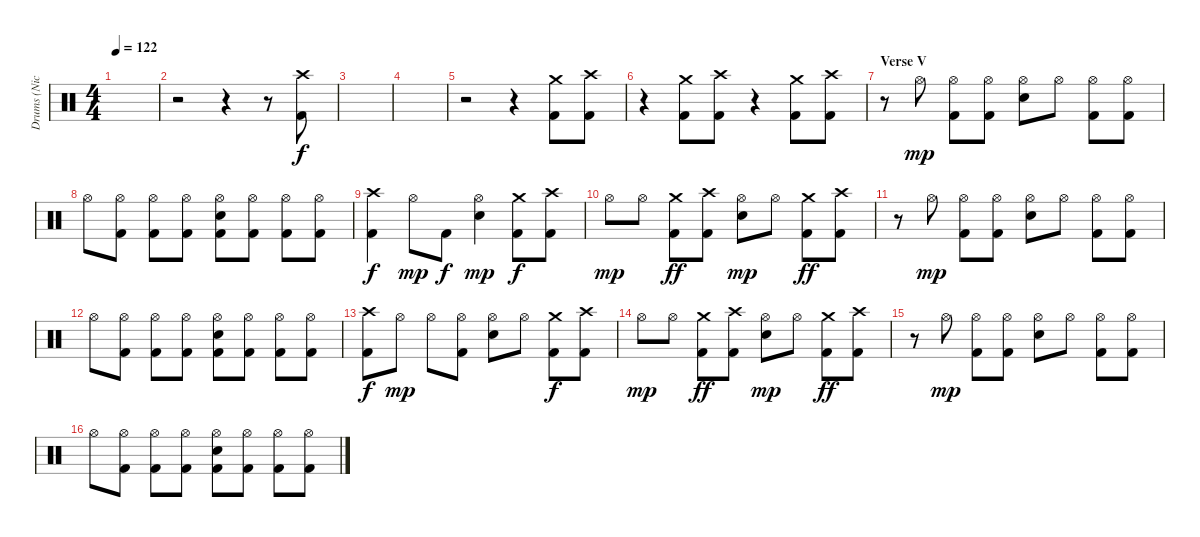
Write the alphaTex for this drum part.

\track ("Drums (Nick Menza)" "Drums (Nic") {instrument percussion}
\staff {score}
\articulation defaults
\ts (4 4)
\tempo 122
\clef neutral
\ks c
|
r.2 r.4 r.8 ("Crash high (hit)" "Kick (hit) 2").8 |
|
|
r.2 r.4 ("Crash medium (hit)" "Kick (hit) 2").8 ("Crash high (hit)" "Kick (hit) 2").8 |
r.4 ("Crash medium (hit)" "Kick (hit) 2").8 ("Crash high (hit)" "Kick (hit) 2").8 r.4 ("Crash medium (hit)" "Kick (hit) 2").8 ("Crash high (hit)" "Kick (hit) 2").8 |
\section ("" "Verse V")
r.8 "Hi-Hat (open)".8{dy mp} ("Hi-Hat (open)" "Kick (hit) 2").8 ("Hi-Hat (open)" "Kick (hit) 2").8 ("Hi-Hat (open)" "Snare (hit) 2").8 "Hi-Hat (open)".8 ("Hi-Hat (open)" "Kick (hit) 2").8 ("Hi-Hat (open)" "Kick (hit) 2").8 |
"Hi-Hat (open)".8 ("Hi-Hat (open)" "Kick (hit) 2").8 ("Hi-Hat (open)" "Kick (hit) 2").8 ("Hi-Hat (open)" "Kick (hit) 2").8 ("Hi-Hat (open)" "Snare (hit) 2" "Kick (hit) 2").8 ("Hi-Hat (open)" "Kick (hit) 2").8 ("Hi-Hat (open)" "Kick (hit) 2").8 ("Hi-Hat (open)" "Kick (hit) 2").8 |
("Crash high (hit)" "Kick (hit) 2").4{dy f} "Hi-Hat (open)".8{dy mp} "Kick (hit) 2".8{dy f} ("Hi-Hat (open)" "Snare (hit) 2").4{dy mp} ("Crash medium (hit)" "Kick (hit) 2").8{dy f} ("Crash high (hit)" "Kick (hit) 2").8 |
"Hi-Hat (open)".8{dy mp} "Hi-Hat (open)".8 ("Crash medium (hit)" "Kick (hit) 2").8{dy ff} ("Crash high (hit)" "Kick (hit) 2").8 ("Hi-Hat (open)" "Snare (hit) 2").8{dy mp} "Hi-Hat (open)".8 ("Crash medium (hit)" "Kick (hit) 2").8{dy ff} ("Crash high (hit)" "Kick (hit) 2").8 |
r.8 "Hi-Hat (open)".8{dy mp} ("Hi-Hat (open)" "Kick (hit) 2").8 ("Hi-Hat (open)" "Kick (hit) 2").8 ("Hi-Hat (open)" "Snare (hit) 2").8 "Hi-Hat (open)".8 ("Hi-Hat (open)" "Kick (hit) 2").8 ("Hi-Hat (open)" "Kick (hit) 2").8 |
"Hi-Hat (open)".8 ("Hi-Hat (open)" "Kick (hit) 2").8 ("Hi-Hat (open)" "Kick (hit) 2").8 ("Hi-Hat (open)" "Kick (hit) 2").8 ("Hi-Hat (open)" "Snare (hit) 2" "Kick (hit) 2").8 ("Hi-Hat (open)" "Kick (hit) 2").8 ("Hi-Hat (open)" "Kick (hit) 2").8 ("Hi-Hat (open)" "Kick (hit) 2").8 |
("Crash high (hit)" "Kick (hit) 2").8{dy f} "Hi-Hat (open)".8{dy mp} "Hi-Hat (open)".8 ("Hi-Hat (open)" "Kick (hit) 2").8 ("Hi-Hat (open)" "Snare (hit) 2").8 "Hi-Hat (open)".8 ("Crash medium (hit)" "Kick (hit) 2").8{dy f} ("Crash high (hit)" "Kick (hit) 2").8 |
"Hi-Hat (open)".8{dy mp} "Hi-Hat (open)".8 ("Crash medium (hit)" "Kick (hit) 2").8{dy ff} ("Crash high (hit)" "Kick (hit) 2").8 ("Hi-Hat (open)" "Snare (hit) 2").8{dy mp} "Hi-Hat (open)".8 ("Crash medium (hit)" "Kick (hit) 2").8{dy ff} ("Crash high (hit)" "Kick (hit) 2").8 |
r.8 "Hi-Hat (open)".8{dy mp} ("Hi-Hat (open)" "Kick (hit) 2").8 ("Hi-Hat (open)" "Kick (hit) 2").8 ("Hi-Hat (open)" "Snare (hit) 2").8 "Hi-Hat (open)".8 ("Hi-Hat (open)" "Kick (hit) 2").8 ("Hi-Hat (open)" "Kick (hit) 2").8 |
"Hi-Hat (open)".8 ("Hi-Hat (open)" "Kick (hit) 2").8 ("Hi-Hat (open)" "Kick (hit) 2").8 ("Hi-Hat (open)" "Kick (hit) 2").8 ("Hi-Hat (open)" "Snare (hit) 2" "Kick (hit) 2").8 ("Hi-Hat (open)" "Kick (hit) 2").8 ("Hi-Hat (open)" "Kick (hit) 2").8 ("Hi-Hat (open)" "Kick (hit) 2").8
